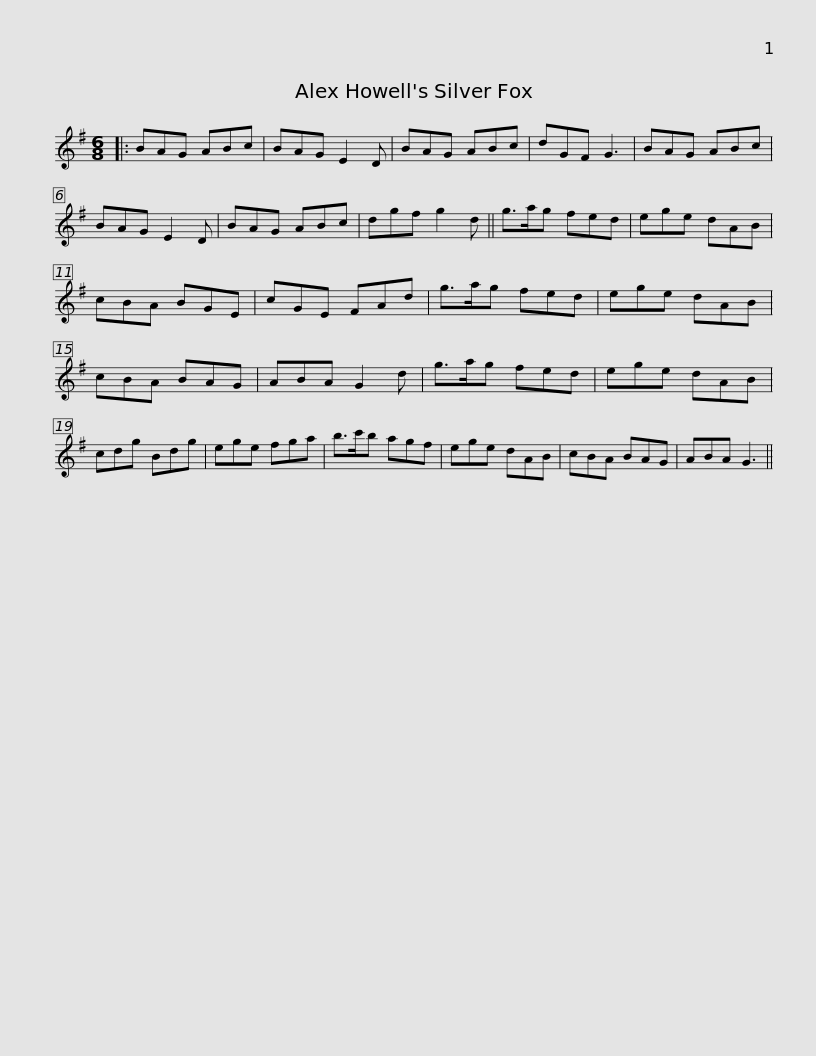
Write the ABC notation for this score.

X:1
L:1/8
M:6/8
I:linebreak $
K:G
V:1 treble
V:1
|: BAG ABc | BAG E2 D | BAG ABc | dGF G3 | BAG ABc | %5
 BAG E2 D | BAG ABc |$ dgf g2 d || g>ag fed | ege dAB | %10
 cBA BGE | cGE FAd | g>ag fed | ege dAB |$ cBA BAG | %15
 ABA G2 d | g>ag fed | ege dAB | cdg Bdg | ege fga | %20
 b>c'b agf |$ ege dAB | cBA BAG | ABA G3 || %24
